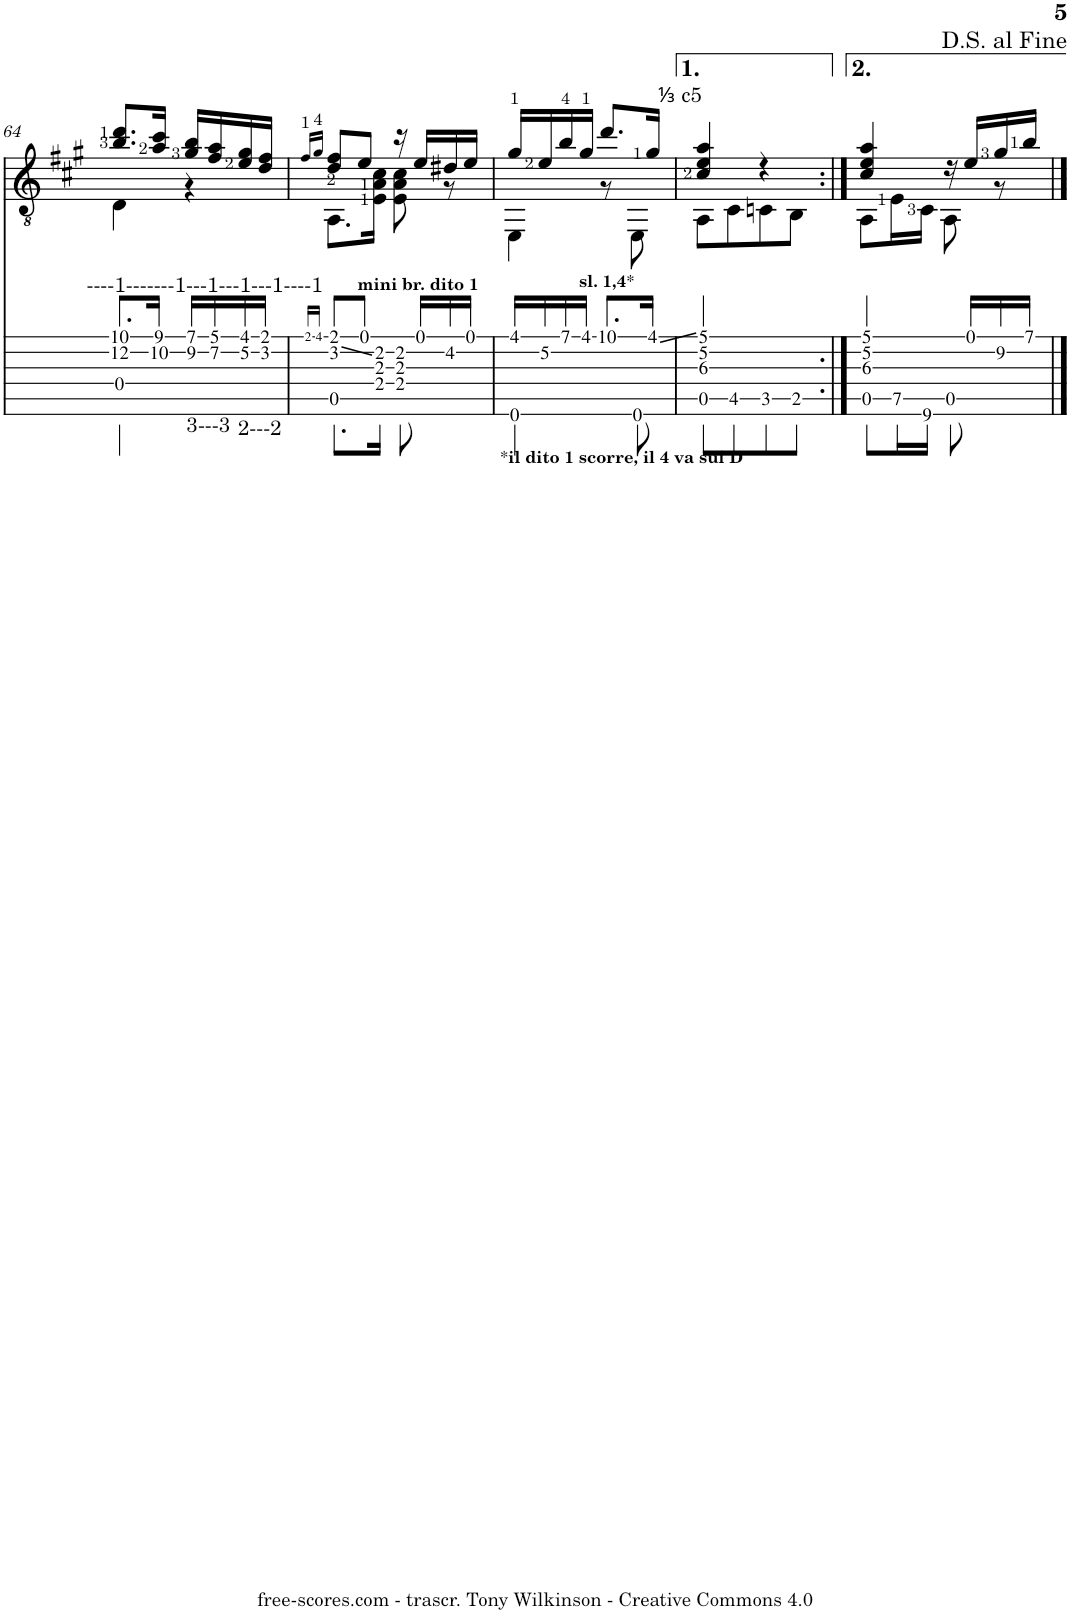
**kern	**kern
*part2	*part1
*staff2	*staff1
*I"Chitarra classica (Intavolatura)	*I"Chitarra classica, Un Copetin
!!LO:PB:g=z
*	*clefGv2
*k[f#c#g#]	*k[f#c#g#]
*M2/4	*M2/4
=64	=64
*^	*^
!LO:TX:a:t=----1-------1---1---1---1----1	!	!	!
8.b/ 8.dd/L	4D\	8.b/ 8.dd/L	4D\
16a/ 16cc#/Jk	.	16a/ 16cc#/Jk	.
!LO:TX:b:t=3---3	!	!	!
16g#/ 16b/LL	4r	16g#/ 16b/LL	4r
16f#/ 16a/	.	16f#/ 16a/	.
!LO:TX:b:t=2---2	!	!	!
16e/ 16g#/	.	16e/ 16g#/	.
16d/ 16f#/JJ	.	16d/ 16f#/JJ	.
=65	=65	=65	=65
16qf#/LL	.	16qf#/LL	.
16qg#/JJ	.	16qg#/JJ	.
8d/ 8f#/L	8.AA\L	8d/ 8f#/L	8.AA\L
!LO:TX:a:B:t=mini br. dito 1	!	!	!
8e/J	.	8e/J	.
.	16E\ 16A\ 16c#\Jk	.	16E\ 16A\ 16c#\Jk
16r	8E\ 8A\ 8c#\	16r	8E\ 8A\ 8c#\
16e/LL	.	16e/LL	.
16d#X/	8r	16d#X/	8r
16e/JJ	.	16e/JJ	.
=66	=66	=66	=66
!LO:TX:b:B:t=*il dito 1 scorre, il 4 va sul D	!	!	!
16g#/LL	4EE\	16g#/LL	4EE\
16e/	.	16e/	.
16b/	.	16b/	.
!LO:TX:a:B:t=sl. 1,4*	!	!	!
16g#/JJ	.	16g#/JJ	.
8.dd/L	8r	8.dd/L	8r
.	8EE\	.	8EE\
16g#/Jk	.	16g#/Jk	.
=67	=67	=67	=67
!	!	!LO:TX:a:t=⅓ c5	!
4c#/ 4e/ 4a/	8AA\L	4c#/ 4e/ 4a/	8AA\L
.	8C#\	.	8C#\
4r	8Cn\	4r	8Cn\
.	8BB\J	.	8BB\J
=68:|!	=68:|!	=68:|!	=68:|!
4c#/ 4e/ 4a/	8AA\L	4c#/ 4e/ 4a/	8AA\L
.	16E\L	.	16E\L
.	16C#\JJ	.	16C#\JJ
16r	8AA\	16r	8AA\
16e/LL	.	16e/LL	.
16g#/	8r	16g#/	8r
16b/JJ	.	16b/JJ	.
*v	*v	*	*
*	*v	*v
==	==
*-	*-
